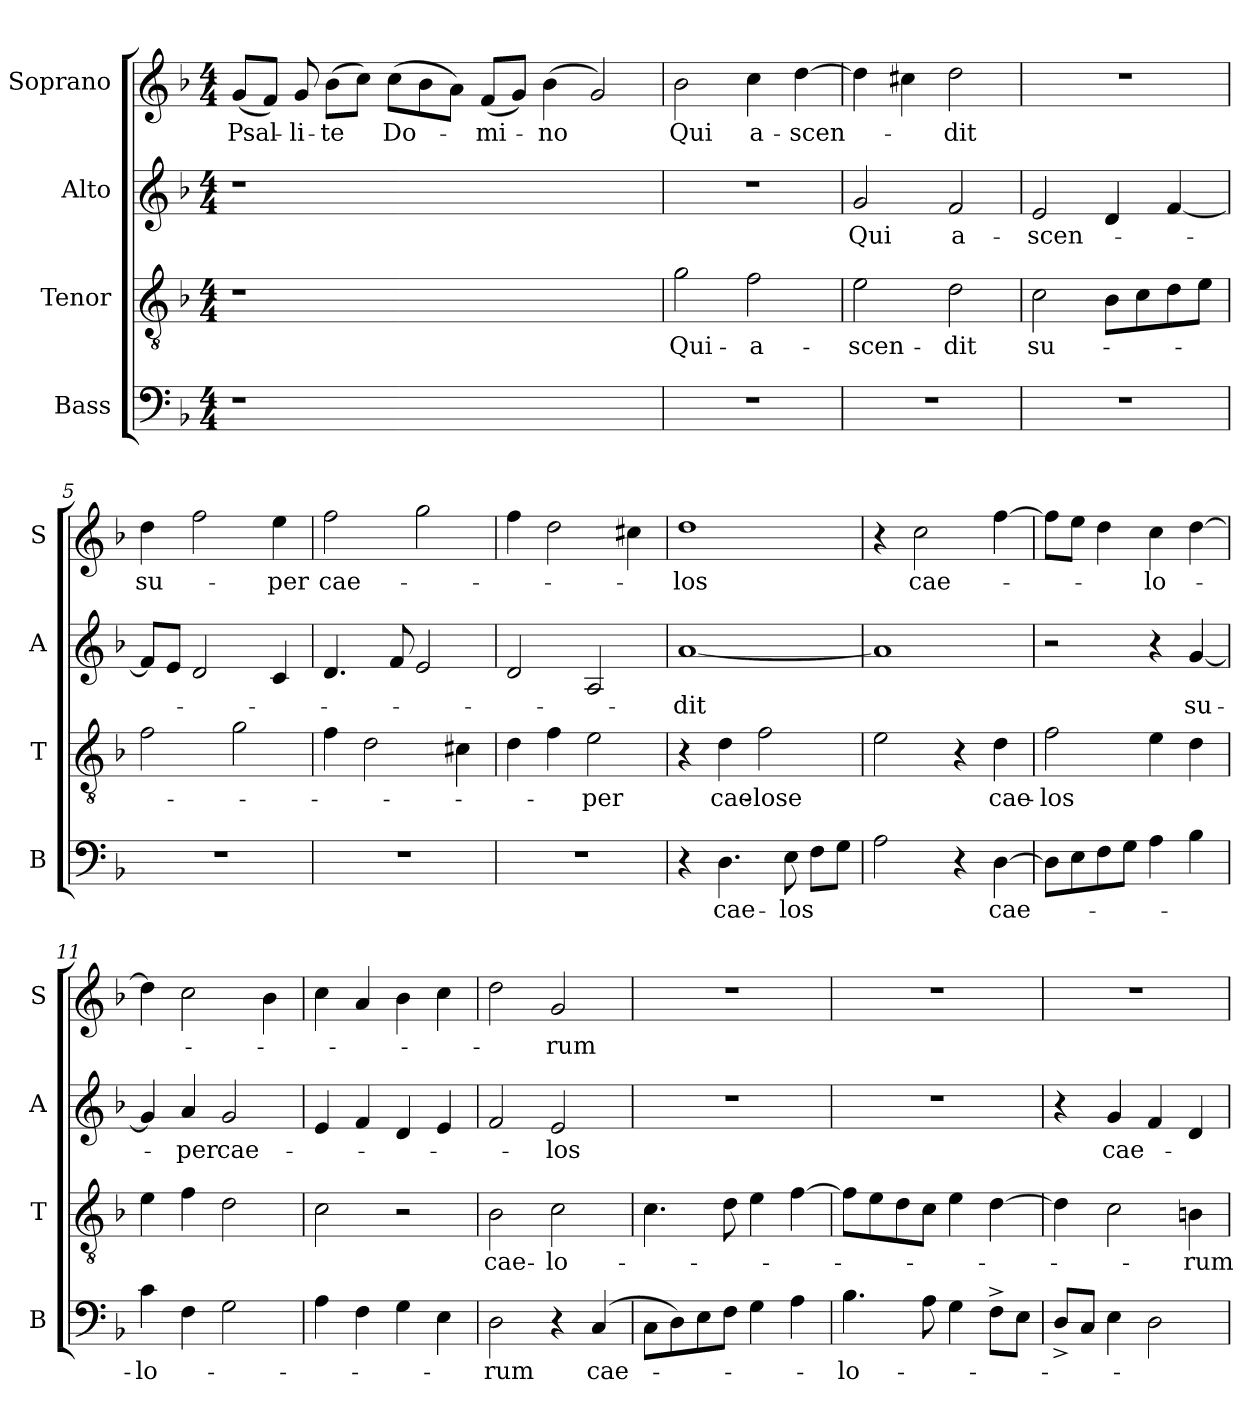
**kern	**text	**kern	**text	**kern	**text	**kern	**text
*part4	*part4	*part3	*part3	*part2	*part2	*part1	*part1
*staff4	*staff4	*staff3	*staff3	*staff2	*staff2	*staff1	*staff1
*I"Bass	*	*I"Tenor	*	*I"Alto	*	*I"Soprano	*
*I'B	*	*I'T	*	*I'A	*	*I'S	*
*clefF4	*	*clefGv2	*	*clefG2	*	*clefG2	*
*k[b-]	*	*k[b-]	*	*k[b-]	*	*k[b-]	*
*F:	*	*F:	*	*F:	*	*F:	*
*M4/4	*	*M4/4	*	*M4/4	*	*M4/4	*
=1	=1	=1	=1	=1	=1	=1	=1
!LO:N:vis=1	!	!LO:N:vis=1	!	!LO:N:vis=1	!	!	!LO:LY:b
1r	.	1r	.	1r	.	(<8g/L	Psal-
.	.	.	.	.	.	8f/J)	.
!	!	!	!	!	!	!	!LO:LY:b
.	.	.	.	.	.	8g/	-li-
!	!	!	!	!	!	!	!LO:LY:b
.	.	.	.	.	.	(>8b-\L	-te
.	.	.	.	.	.	8cc\J)	.
!	!	!	!	!	!	!	!LO:LY:b
.	.	.	.	.	.	(>8cc\L	Do-
.	.	.	.	.	.	8b-\	.
.	.	.	.	.	.	8a\J)	.
!	!	!	!	!	!	!	!LO:LY:b
1ryy	.	1ryy	.	1ryy	.	(<8f/L	-mi-
.	.	.	.	.	.	8g/J)	.
!	!	!	!	!	!	!	!LO:LY:b
.	.	.	.	.	.	(>4b-\	-no
.	.	.	.	.	.	2g/)	.
=2	=2	=2	=2	=2	=2	=2	=2
!	!	!	!LO:LY:b	!	!	!	!LO:LY:b
1r	.	2g\	Qui-	1r	.	2b-\	Qui
!	!	!	!LO:LY:b	!	!	!	!LO:LY:b
.	.	2f\	-a-	.	.	4cc\	a-
!	!	!	!	!	!	!	!LO:LY:b
.	.	.	.	.	.	[>4dd\	-scen-
=3	=3	=3	=3	=3	=3	=3	=3
!	!	!	!LO:LY:b	!	!LO:LY:b	!	!
1r	.	2e\	-scen-	2g/	Qui	4dd\]	.
.	.	.	.	.	.	4cc#X\	.
!	!	!	!LO:LY:b	!	!LO:LY:b	!	!LO:LY:b
.	.	2d\	-dit	2f/	a-	2dd\	-dit
=4	=4	=4	=4	=4	=4	=4	=4
!	!	!	!LO:LY:b	!	!LO:LY:b	!	!
1r	.	2c\	su-	2e/	-scen-	1r	.
.	.	8B-\L	.	4d/	.	.	.
.	.	8c\	.	.	.	.	.
.	.	8d\	.	[<4f/	.	.	.
.	.	8e\J	.	.	.	.	.
=5	=5	=5	=5	=5	=5	=5	=5
!	!	!	!	!	!	!	!LO:LY:b
1r	.	2f\	.	8f/L]	.	4dd\	su-
.	.	.	.	8e/J	.	.	.
.	.	.	.	2d/	.	2ff\	.
.	.	2g\	.	.	.	.	.
!	!	!	!	!	!	!	!LO:LY:b
.	.	.	.	4c/	.	4ee\	-per
!!LO:LB:g=z
=6	=6	=6	=6	=6	=6	=6	=6
!	!	!	!	!	!	!	!LO:LY:b
1r	.	4f\	.	4.d/	.	2ff\	cae-
.	.	2d\	.	.	.	.	.
.	.	.	.	8f/	.	.	.
.	.	.	.	2e/	.	2gg\	.
.	.	4c#X\	.	.	.	.	.
=7	=7	=7	=7	=7	=7	=7	=7
1r	.	4d\	.	2d/	.	4ff\	.
.	.	4f\	.	.	.	2dd\	.
!	!	!	!LO:LY:b	!	!	!	!
.	.	2e\	-per	2A/	.	.	.
.	.	.	.	.	.	4cc#X\	.
=8	=8	=8	=8	=8	=8	=8	=8
!	!	!	!	!	!LO:LY:b	!	!LO:LY:b
4r	.	4r	.	[<1a	-dit	1dd	-los
!	!LO:LY:b	!	!LO:LY:b	!	!	!	!
4.D\	cae-	4d\	cae-	.	.	.	.
!	!	!	!LO:LY:b	!	!	!	!
.	.	2f\	-lose	.	.	.	.
!	!LO:LY:b	!	!	!	!	!	!
8E\	-los	.	.	.	.	.	.
8F\L	.	.	.	.	.	.	.
8G\J	.	.	.	.	.	.	.
=9	=9	=9	=9	=9	=9	=9	=9
2A\	.	2e\	.	1a]	.	4r	.
!	!	!	!	!	!	!	!LO:LY:b
.	.	.	.	.	.	2cc\	cae-
4r	.	4r	.	.	.	.	.
!	!LO:LY:b	!	!LO:LY:b	!	!	!	!
[>4D\	cae-	4d\	cae-	.	.	[>4ff\	.
=10	=10	=10	=10	=10	=10	=10	=10
!	!	!	!LO:LY:b	!	!	!	!
8D\L]	.	2f\	-los	2r	.	8ff\L]	.
8E\	.	.	.	.	.	8ee\J	.
8F\	.	.	.	.	.	4dd\	.
8G\J	.	.	.	.	.	.	.
!	!	!	!	!	!	!	!LO:LY:b
4A\	.	4e\	.	4r	.	4cc\	-lo-
!	!	!	!	!	!LO:LY:b	!	!
4B-\	.	4d\	.	[<4g/	su-	[<4dd\	.
!!LO:LB:g=z
=11	=11	=11	=11	=11	=11	=11	=11
!	!LO:LY:b	!	!	!	!	!	!
4c\	-lo-	4e\	.	4g/]	.	4dd\]	.
!	!	!	!	!	!LO:LY:b	!	!
4F\	.	4f\	.	4a/	-per	2cc\	.
!	!	!	!	!	!LO:LY:b	!	!
2G\	.	2d\	.	2g/	cae-	.	.
.	.	.	.	.	.	4b-\	.
=12	=12	=12	=12	=12	=12	=12	=12
4A\	.	2c\	.	4e/	.	4cc\	.
4F\	.	.	.	4f/	.	4a/	.
4G\	.	2r	.	4d/	.	4b-\	.
4E\	.	.	.	4e/	.	4cc\	.
=13	=13	=13	=13	=13	=13	=13	=13
!	!LO:LY:b	!	!LO:LY:b	!	!	!	!
2D\	-rum	2B-\	cae-	2f/	.	2dd\	.
!	!	!	!LO:LY:b	!	!LO:LY:b	!	!LO:LY:b
4r	.	2c\	-lo-	2e/	-los	2g/	-rum
!	!LO:LY:b	!	!	!	!	!	!
(4C/	cae-	.	.	.	.	.	.
=14	=14	=14	=14	=14	=14	=14	=14
8C\L	.	4.c\	.	1r	.	1r	.
8D\)	.	.	.	.	.	.	.
8E\	.	.	.	.	.	.	.
8F\J	.	8d\	.	.	.	.	.
4G\	.	4e\	.	.	.	.	.
4A\	.	[>4f\	.	.	.	.	.
=15	=15	=15	=15	=15	=15	=15	=15
!	!LO:LY:b	!	!	!	!	!	!
4.B-\	-lo-	8f\L]	.	1r	.	1r	.
.	.	8e\	.	.	.	.	.
.	.	8d\	.	.	.	.	.
8A\	.	8c\J	.	.	.	.	.
4G\	.	4e\	.	.	.	.	.
8F^>\L	.	[>4d\	.	.	.	.	.
8E\J	.	.	.	.	.	.	.
!!LO:PB:g=z
=16	=16	=16	=16	=16	=16	=16	=16
8D^</L	.	4d\]	.	4r	.	1r	.
8C/J	.	.	.	.	.	.	.
!	!	!	!	!	!LO:LY:b	!	!
4E\	.	2c\	.	4g/	cae-	.	.
2D\	.	.	.	4f/	.	.	.
!	!	!	!LO:LY:b	!	!	!	!
.	.	4Bn\	-rum	4d/	.	.	.
=	=	=	=	=	=	=	=
*-	*-	*-	*-	*-	*-	*-	*-
